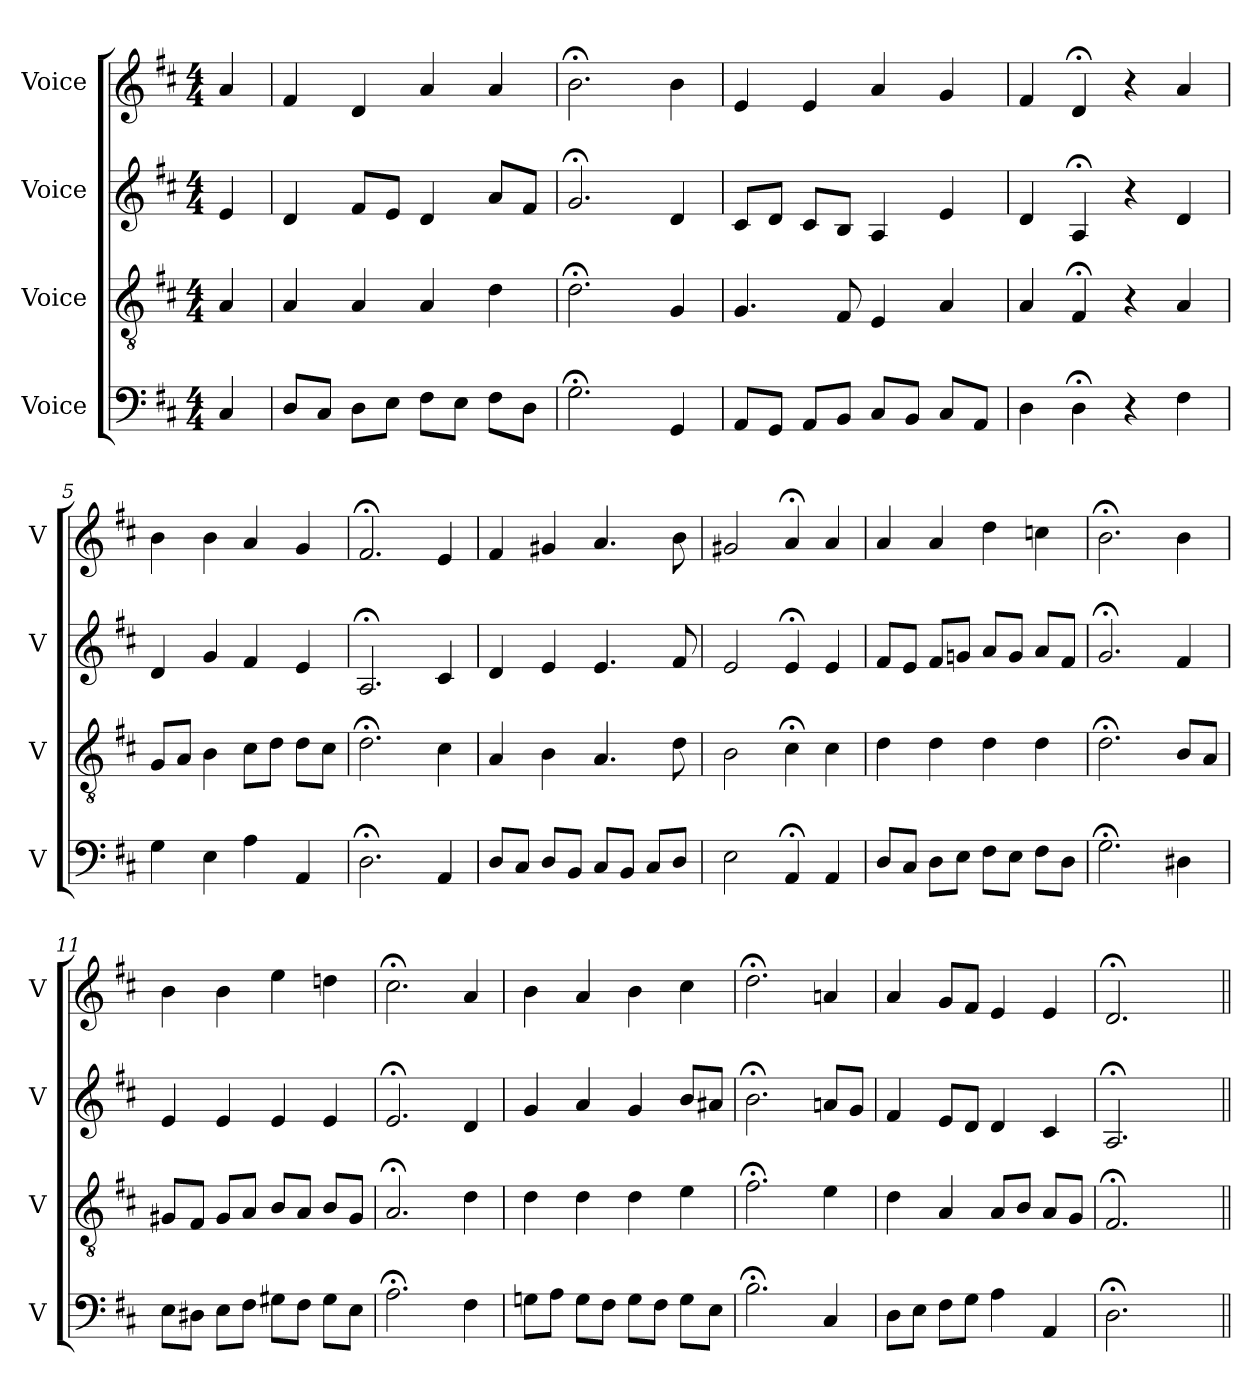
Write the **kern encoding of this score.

**kern	**kern	**kern	**kern
*part4	*part3	*part2	*part1
*staff4	*staff3	*staff2	*staff1
*I"Voice	*I"Voice	*I"Voice	*I"Voice
*I'V	*I'V	*I'V	*I'V
*clefF4	*clefGv2	*clefG2	*clefG2
*k[f#c#]	*k[f#c#]	*k[f#c#]	*k[f#c#]
*M4/4	*M4/4	*M4/4	*M4/4
*MM100	*MM100	*MM100	*MM100
=	=	=	=
4C#/	4A/	4e/	4a/
=1	=1	=1	=1
8D/L	4A/	4d/	4f#/
8C#/J	.	.	.
8D\L	4A/	8f#/L	4d/
8E\J	.	8e/J	.
8F#\L	4A/	4d/	4a/
8E\J	.	.	.
8F#\L	4d\	8a/L	4a/
8D\J	.	8f#/J	.
=2	=2	=2	=2
2.G;\	2.d;\	2.g;/	2.b;\
4GG/	4G/	4d/	4b\
=3	=3	=3	=3
8AA/L	4.G/	8c#/L	4e/
8GG/J	.	8d/J	.
8AA/L	.	8c#/L	4e/
8BB/J	8F#/	8B/J	.
8C#/L	4E/	4A/	4a/
8BB/J	.	.	.
8C#/L	4A/	4e/	4g/
8AA/J	.	.	.
=4	=4	=4	=4
4D\	4A/	4d/	4f#/
4D;\	4F#;/	4A;/	4d;/
4r	4r	4r	4r
4F#\	4A/	4d/	4a/
!!LO:LB:g=z
=5	=5	=5	=5
4G\	8G/L	4d/	4b\
.	8A/J	.	.
4E\	4B\	4g/	4b\
4A\	8c#\L	4f#/	4a/
.	8d\J	.	.
4AA/	8d\L	4e/	4g/
.	8c#\J	.	.
=6	=6	=6	=6
2.D;\	2.d;\	2.A;/	2.f#;/
4AA/	4c#\	4c#/	4e/
=7	=7	=7	=7
8D/L	4A/	4d/	4f#/
8C#/J	.	.	.
8D/L	4B\	4e/	4g#X/
8BB/J	.	.	.
8C#/L	4.A/	4.e/	4.a/
8BB/J	.	.	.
8C#/L	.	.	.
8D/J	8d\	8f#/	8b\
=8	=8	=8	=8
2E\	2B\	2e/	2g#X/
4AA;/	4c#;\	4e;/	4a;/
4AA/	4c#\	4e/	4a/
=9	=9	=9	=9
8D/L	4d\	8f#/L	4a/
8C#/J	.	8e/J	.
8D\L	4d\	8f#/L	4a/
8E\J	.	8gn/J	.
8F#\L	4d\	8a/L	4dd\
8E\J	.	8g/J	.
8F#\L	4d\	8a/L	4ccn\
8D\J	.	8f#/J	.
!!LO:LB:g=z
=10	=10	=10	=10
2.G;\	2.d;\	2.g;/	2.b;\
4D#X\	8B/L	4f#/	4b\
.	8A/J	.	.
=11	=11	=11	=11
8E\L	8G#X/L	4e/	4b\
8D#X\J	8F#/J	.	.
8E\L	8G#/L	4e/	4b\
8F#\J	8A/J	.	.
8G#X\L	8B/L	4e/	4ee\
8F#\J	8A/J	.	.
8G#\L	8B/L	4e/	4ddn\
8E\J	8G#/J	.	.
=12	=12	=12	=12
2.A;\	2.A;/	2.e;/	2.cc#;\
4F#\	4d\	4d/	4a/
=13	=13	=13	=13
8Gn\L	4d\	4g/	4b\
8A\J	.	.	.
8G\L	4d\	4a/	4a/
8F#\J	.	.	.
8G\L	4d\	4g/	4b\
8F#\J	.	.	.
8G\L	4e\	8b/L	4cc#\
8E\J	.	8a#X/J	.
=14	=14	=14	=14
2.B;\	2.f#;\	2.b;\	2.dd;\
4C#/	4e\	8an/L	4an/
.	.	8g/J	.
!!LO:PB:g=z
=15	=15	=15	=15
8D\L	4d\	4f#/	4a/
8E\J	.	.	.
8F#\L	4A/	8e/L	8g/L
8G\J	.	8d/J	8f#/J
4A\	8A/L	4d/	4e/
.	8B/J	.	.
4AA/	8A/L	4c#/	4e/
.	8G/J	.	.
=16	=16	=16	=16
2.D;\	2.F#;/	2.A;/	2.d;/
4ryy	4ryy	4ryy	4ryy
=||	=||	=||	=||
*-	*-	*-	*-
